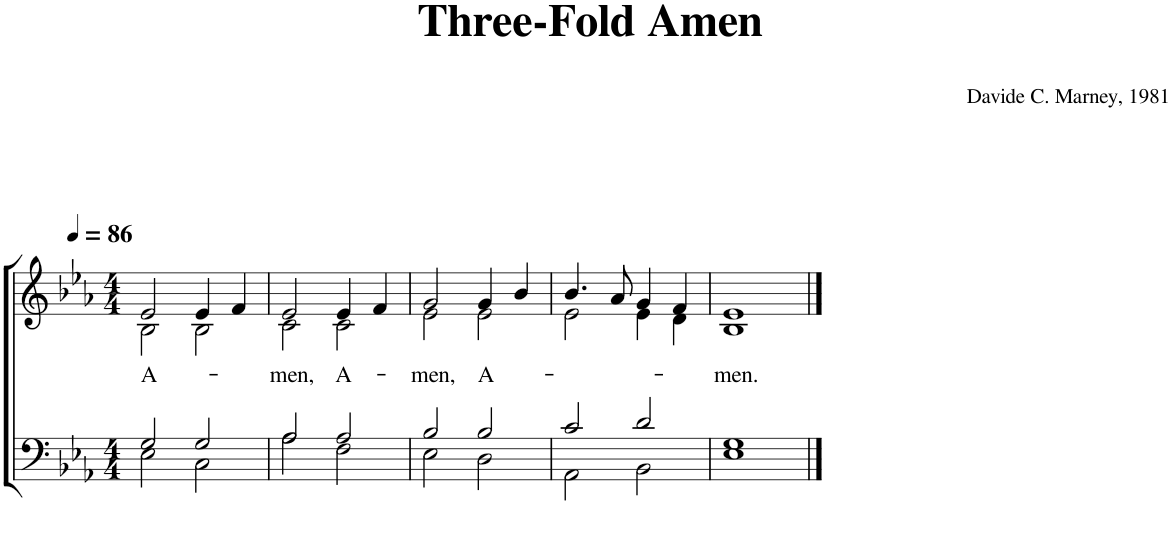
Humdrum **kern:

**kern	**kern	**text
*part2	*part1	*part1
*staff2	*staff1	*staff1
*I"Tenor/Bass	*I"Soprano/Alto	*
*clefF4	*clefG2	*
*k[b-e-a-]	*k[b-e-a-]	*
*M4/4	*M4/4	*
*MM86	*MM86	*
=1	=1	=1
*^	*^	*
!	!	!	!	!LO:LY:b
2G/	2E-\	2e-/	2B-\	A-
2G/	2C\	4e-/	2B-\	.
.	.	4f/	.	.
=2	=2	=2	=2	=2
!	!	!	!	!LO:LY:b
2A-/	2A-\	2e-/	2c\	-men,
!	!	!	!	!LO:LY:b
2A-/	2F\	4e-/	2c\	A-
.	.	4f/	.	.
=3	=3	=3	=3	=3
!	!	!	!	!LO:LY:b
2B-/	2E-\	2g/	2e-\	-men,
!	!	!	!	!LO:LY:b
2B-/	2D\	4g/	2e-\	A-
.	.	4b-/	.	.
=4	=4	=4	=4	=4
2c/	2AA-\	4.b-/	2e-\	.
.	.	8a-/	.	.
2d/	2BB-\	4g/	4e-\	.
.	.	4f/	4d\	.
*v	*v	*	*	*
=5	=5	=5	=5
!	!	!	!LO:LY:b
1E- 1G	1e-	1B-	-men.
*	*v	*v	*
==	==	==
*-	*-	*-
